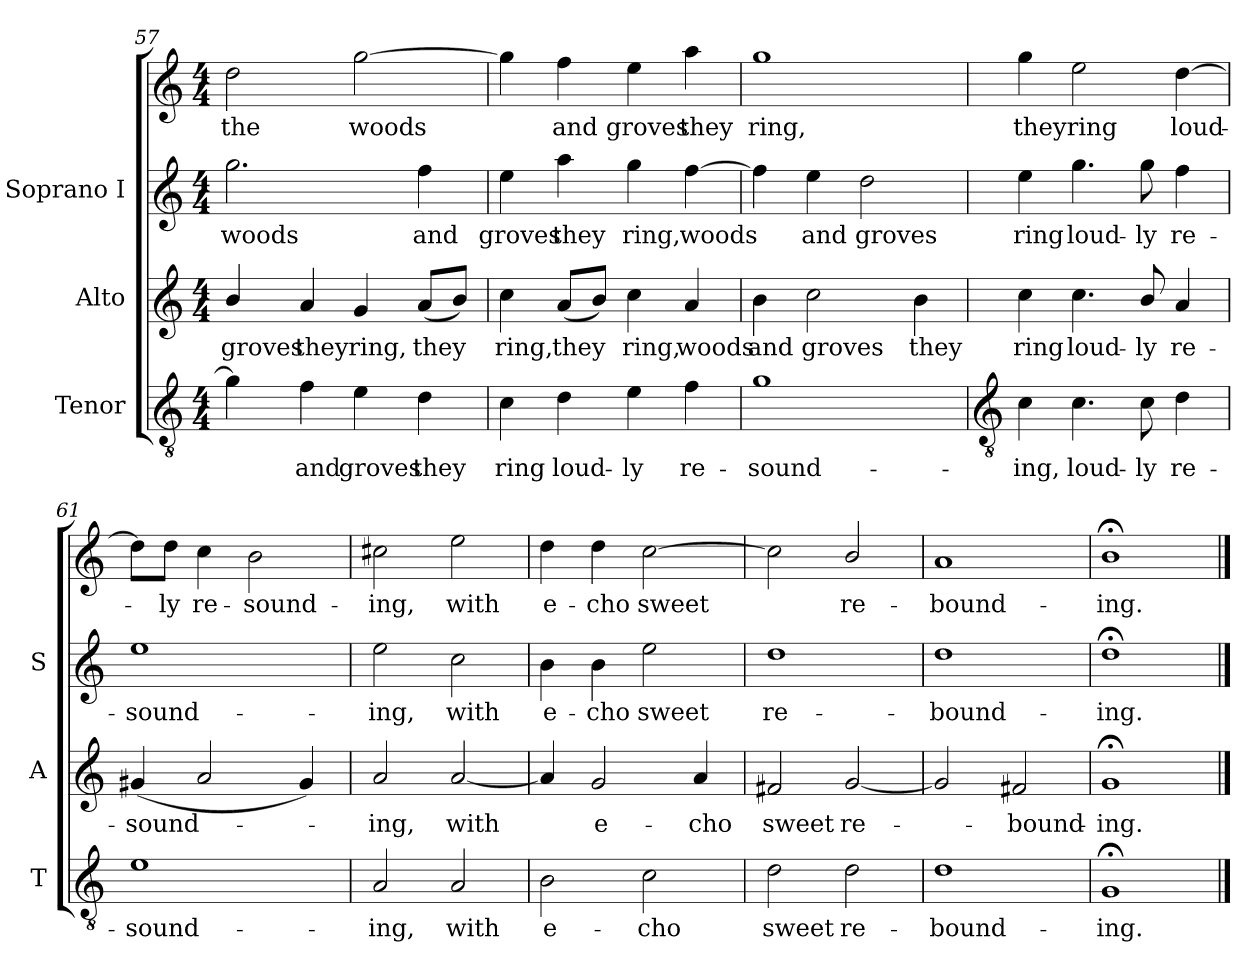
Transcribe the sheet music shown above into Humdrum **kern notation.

**kern	**text	**kern	**text	**kern	**text	**kern	**text
*part3	*part3	*part2	*part2	*part1	*part1	*part1	*part1
*staff4	*staff4	*staff3	*staff3	*staff2	*staff2	*staff1	*staff1
*I"Tenor	*	*I"Alto	*	*I"Soprano I	*	*	*
*I'T	*	*I'A	*	*I'S	*	*	*
*clefGv2	*	*clefG2	*	*clefG2	*	*clefG2	*
*k[]	*	*k[]	*	*k[]	*	*k[]	*
*C:	*	*C:	*	*C:	*	*C:	*
*M4/4	*	*M4/4	*	*M4/4	*	*M4/4	*
=57	=57	=57	=57	=57	=57	=57	=57
!	!	!	!LO:LY:b	!	!LO:LY:b	!	!LO:LY:b
4g]	.	4b/	groves	2.gg	woods	2dd	the
!	!LO:LY:b	!	!LO:LY:b	!	!	!	!
4f	and	4a	they	.	.	.	.
!	!LO:LY:b	!	!LO:LY:b	!	!	!	!LO:LY:b
4e	groves	4g	ring,	.	.	[2gg	woods
!	!LO:LY:b	!	!LO:LY:b	!	!LO:LY:b	!	!
4d	they	(<8aL	they	4ff	and	.	.
.	.	8bJ)	.	.	.	.	.
=58	=58	=58	=58	=58	=58	=58	=58
!	!LO:LY:b	!	!LO:LY:b	!	!LO:LY:b	!	!
4c	ring	4cc	ring,	4ee	groves	4gg]	.
!	!LO:LY:b	!	!LO:LY:b	!	!LO:LY:b	!	!LO:LY:b
4d	loud-	(<8aL	they	4aa	they	4ff	and
.	.	8bJ)	.	.	.	.	.
!	!LO:LY:b	!	!LO:LY:b	!	!LO:LY:b	!	!LO:LY:b
4e	-ly	4cc	ring,	4gg	ring,	4ee	groves
!	!LO:LY:b	!	!LO:LY:b	!	!LO:LY:b	!	!LO:LY:b
4f	re-	4a	woods	[4ff	woods	4aa	they
=59	=59	=59	=59	=59	=59	=59	=59
!	!LO:LY:b	!	!LO:LY:b	!	!	!	!LO:LY:b
1g	-sound-	4b	and	4ff]	.	1gg	ring,
!	!	!	!LO:LY:b	!	!LO:LY:b	!	!
.	.	2cc	groves	4ee	and	.	.
!	!	!	!	!	!LO:LY:b	!	!
.	.	.	.	2dd	groves	.	.
!	!	!	!LO:LY:b	!	!	!	!
.	.	4b	they	.	.	.	.
!!LO:LB:g=z
=60	=60	=60	=60	=60	=60	=60	=60
*clefGv2	*	*	*	*	*	*	*
!	!LO:LY:b	!	!LO:LY:b	!	!LO:LY:b	!	!LO:LY:b
4c	-ing,	4cc	ring	4ee	ring	4gg	they
!	!LO:LY:b	!	!LO:LY:b	!	!LO:LY:b	!	!LO:LY:b
4.c	loud-	4.cc	loud-	4.gg	loud-	2ee	ring
!	!LO:LY:b	!	!LO:LY:b	!	!LO:LY:b	!	!
8c	-ly	8b/	-ly	8gg	-ly	.	.
!	!LO:LY:b	!	!LO:LY:b	!	!LO:LY:b	!	!LO:LY:b
4d	re-	4a	re-	4ff	re-	[4dd	loud-
=61	=61	=61	=61	=61	=61	=61	=61
!	!LO:LY:b	!	!LO:LY:b	!	!LO:LY:b	!	!
1e	-sound-	(<4g#X	-sound-	1ee	-sound-	8dd\L]	.
!	!	!	!	!	!	!	!LO:LY:b
.	.	.	.	.	.	8dd\J	-ly
!	!	!	!	!	!	!	!LO:LY:b
.	.	2a	.	.	.	4cc	re-
!	!	!	!	!	!	!	!LO:LY:b
.	.	.	.	.	.	2b	-sound-
.	.	4g#)	.	.	.	.	.
=62	=62	=62	=62	=62	=62	=62	=62
!	!LO:LY:b	!	!LO:LY:b	!	!LO:LY:b	!	!LO:LY:b
2A	-ing,	2a	ing,	2ee	ing,	2cc#X	-ing,
!	!LO:LY:b	!	!LO:LY:b	!	!LO:LY:b	!	!LO:LY:b
2A	with	[2a	with	2cc	with	2ee	with
=63	=63	=63	=63	=63	=63	=63	=63
!	!LO:LY:b	!	!	!	!LO:LY:b	!	!LO:LY:b
2B	e-	4a]	.	4b	e-	4dd	e-
!	!	!	!LO:LY:b	!	!LO:LY:b	!	!LO:LY:b
.	.	2g	e-	4b	-cho	4dd	-cho
!	!LO:LY:b	!	!	!	!LO:LY:b	!	!LO:LY:b
2c	-cho	.	.	2ee	sweet	[2cc	sweet
!	!	!	!LO:LY:b	!	!	!	!
.	.	4a	-cho	.	.	.	.
=64	=64	=64	=64	=64	=64	=64	=64
!	!LO:LY:b	!	!LO:LY:b	!	!LO:LY:b	!	!
2d	sweet	2f#X	sweet	1dd	-re-	2cc]	.
!	!LO:LY:b	!	!LO:LY:b	!	!	!	!LO:LY:b
2d	re-	[2g	re-	.	.	2b/	re-
=65	=65	=65	=65	=65	=65	=65	=65
!	!LO:LY:b	!	!	!	!LO:LY:b	!	!LO:LY:b
1d	-bound-	2g]	.	1dd	-bound-	1a	-bound-
!	!	!	!LO:LY:b	!	!	!	!
.	.	2f#X	bound-	.	.	.	.
=66	=66	=66	=66	=66	=66	=66	=66
!	!LO:LY:b	!	!LO:LY:b	!	!LO:LY:b	!	!LO:LY:b
1G;<	-ing.	1g;<	-ing.	1dd;<	ing.	1b;<	-ing.
==	==	==	==	==	==	==	==
*-	*-	*-	*-	*-	*-	*-	*-
